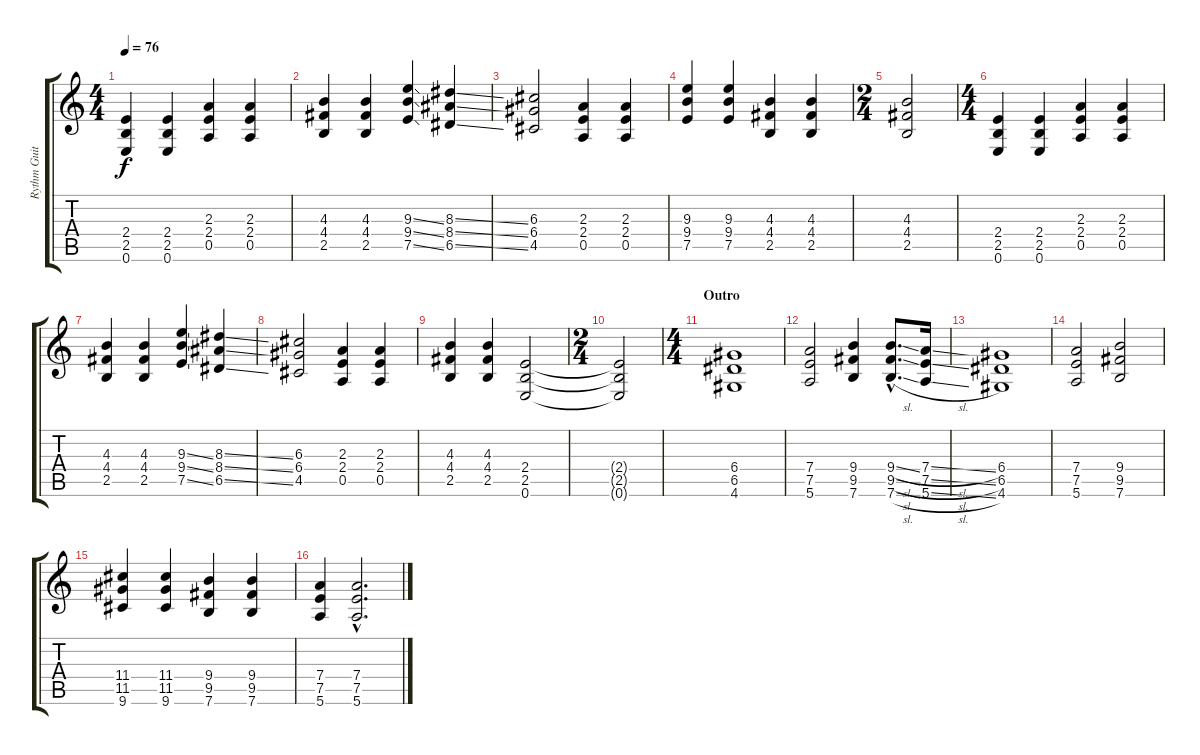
\track ("Rythm Guitar" "Rythm Guit") {instrument distortionguitar}
\staff {score tabs}
\tuning (E4 B3 G3 D3 A2 E2) {hide}
\ts (4 4)
\section ("" "")
\tempo 76
\clef g2
\ks c
(2.4 2.5 0.6).4{dy f} (2.4 2.5 0.6).4 (2.3 2.4 0.5).4 (2.3 2.4 0.5).4 |
(4.3 4.4 2.5).4 (4.3 4.4 2.5).4 (9.3{ss} 9.4{ss} 7.5{ss}).4 (8.3{ss} 8.4{ss} 6.5{ss}).4 |
(6.3 6.4 4.5).2 (2.3 2.4 0.5).4 (2.3 2.4 0.5).4 |
(9.3 9.4 7.5).4 (9.3 9.4 7.5).4 (4.3 4.4 2.5).4 (4.3 4.4 2.5).4 |
\ts (2 4)
(4.3 4.4 2.5).2 |
\ts (4 4)
(2.4 2.5 0.6).4 (2.4 2.5 0.6).4 (2.3 2.4 0.5).4 (2.3 2.4 0.5).4 |
(4.3 4.4 2.5).4 (4.3 4.4 2.5).4 (9.3{ss} 9.4{ss} 7.5{ss}).4 (8.3{ss} 8.4{ss} 6.5{ss}).4 |
(6.3 6.4 4.5).2 (2.3 2.4 0.5).4 (2.3 2.4 0.5).4 |
(4.3 4.4 2.5).4 (4.3 4.4 2.5).4 (2.4 2.5 0.6).2 |
\ts (2 4)
(2.4{t} 2.5{t} 0.6{t}).2 |
\ts (4 4)
\section ("" "Outro")
(6.4 6.5 4.6).1 |
(7.4 7.5 5.6).2 (9.4 9.5 7.6).4 (9.4{sl hac} 9.5{sl hac} 7.6{sl hac}).8{d} (7.4{sl} 7.5{sl} 5.6{sl}).16 |
(6.4 6.5 4.6).1 |
(7.4 7.5 5.6).2 (9.4 9.5 7.6).2 |
(11.4 11.5 9.6).4 (11.4 11.5 9.6).4 (9.4 9.5 7.6).4 (9.4 9.5 7.6).4 |
(7.4 7.5 5.6).4 (7.4{hac} 7.5{hac} 5.6{hac}).2{d}
